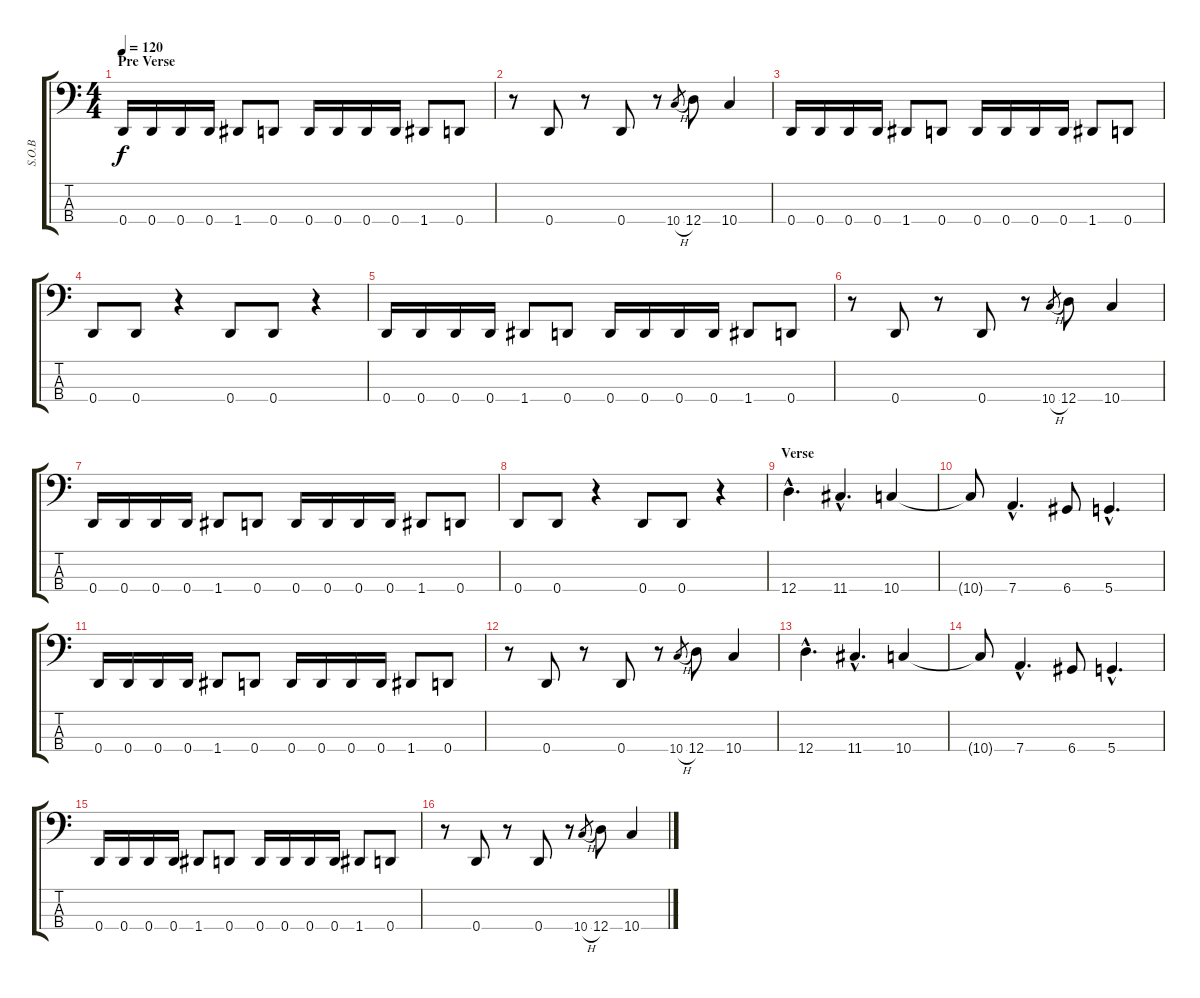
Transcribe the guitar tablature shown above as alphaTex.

\track ("S.O.B" "S.O.B") {instrument electricbasspick}
\staff {score tabs}
\tuning (G2 D2 A1 D1) {hide}
\ts (4 4)
\section ("" "Pre Verse")
\tempo 120
\clef f4
\ks c
0.4.16{dy f} 0.4.16 0.4.16 0.4.16 1.4.8 0.4.8 0.4.16 0.4.16 0.4.16 0.4.16 1.4.8 0.4.8 |
r.8 0.4.8 r.8 0.4.8 r.8 10.4{h}.8{gr} 12.4.8 10.4.4 |
0.4.16 0.4.16 0.4.16 0.4.16 1.4.8 0.4.8 0.4.16 0.4.16 0.4.16 0.4.16 1.4.8 0.4.8 |
0.4.8 0.4.8 r.4 0.4.8 0.4.8 r.4 |
0.4.16 0.4.16 0.4.16 0.4.16 1.4.8 0.4.8 0.4.16 0.4.16 0.4.16 0.4.16 1.4.8 0.4.8 |
r.8 0.4.8 r.8 0.4.8 r.8 10.4{h}.8{gr} 12.4.8 10.4.4 |
0.4.16 0.4.16 0.4.16 0.4.16 1.4.8 0.4.8 0.4.16 0.4.16 0.4.16 0.4.16 1.4.8 0.4.8 |
0.4.8 0.4.8 r.4 0.4.8 0.4.8 r.4 |
\section ("" "Verse")
12.4{hac}.4{d} 11.4{hac}.4{d} 10.4.4 |
10.4{t}.8 7.4{hac}.4{d} 6.4.8 5.4{hac}.4{d} |
0.4.16 0.4.16 0.4.16 0.4.16 1.4.8 0.4.8 0.4.16 0.4.16 0.4.16 0.4.16 1.4.8 0.4.8 |
r.8 0.4.8 r.8 0.4.8 r.8 10.4{h}.8{gr} 12.4.8 10.4.4 |
12.4{hac}.4{d} 11.4{hac}.4{d} 10.4.4 |
10.4{t}.8 7.4{hac}.4{d} 6.4.8 5.4{hac}.4{d} |
0.4.16 0.4.16 0.4.16 0.4.16 1.4.8 0.4.8 0.4.16 0.4.16 0.4.16 0.4.16 1.4.8 0.4.8 |
r.8 0.4.8 r.8 0.4.8 r.8 10.4{h}.8{gr} 12.4.8 10.4.4
